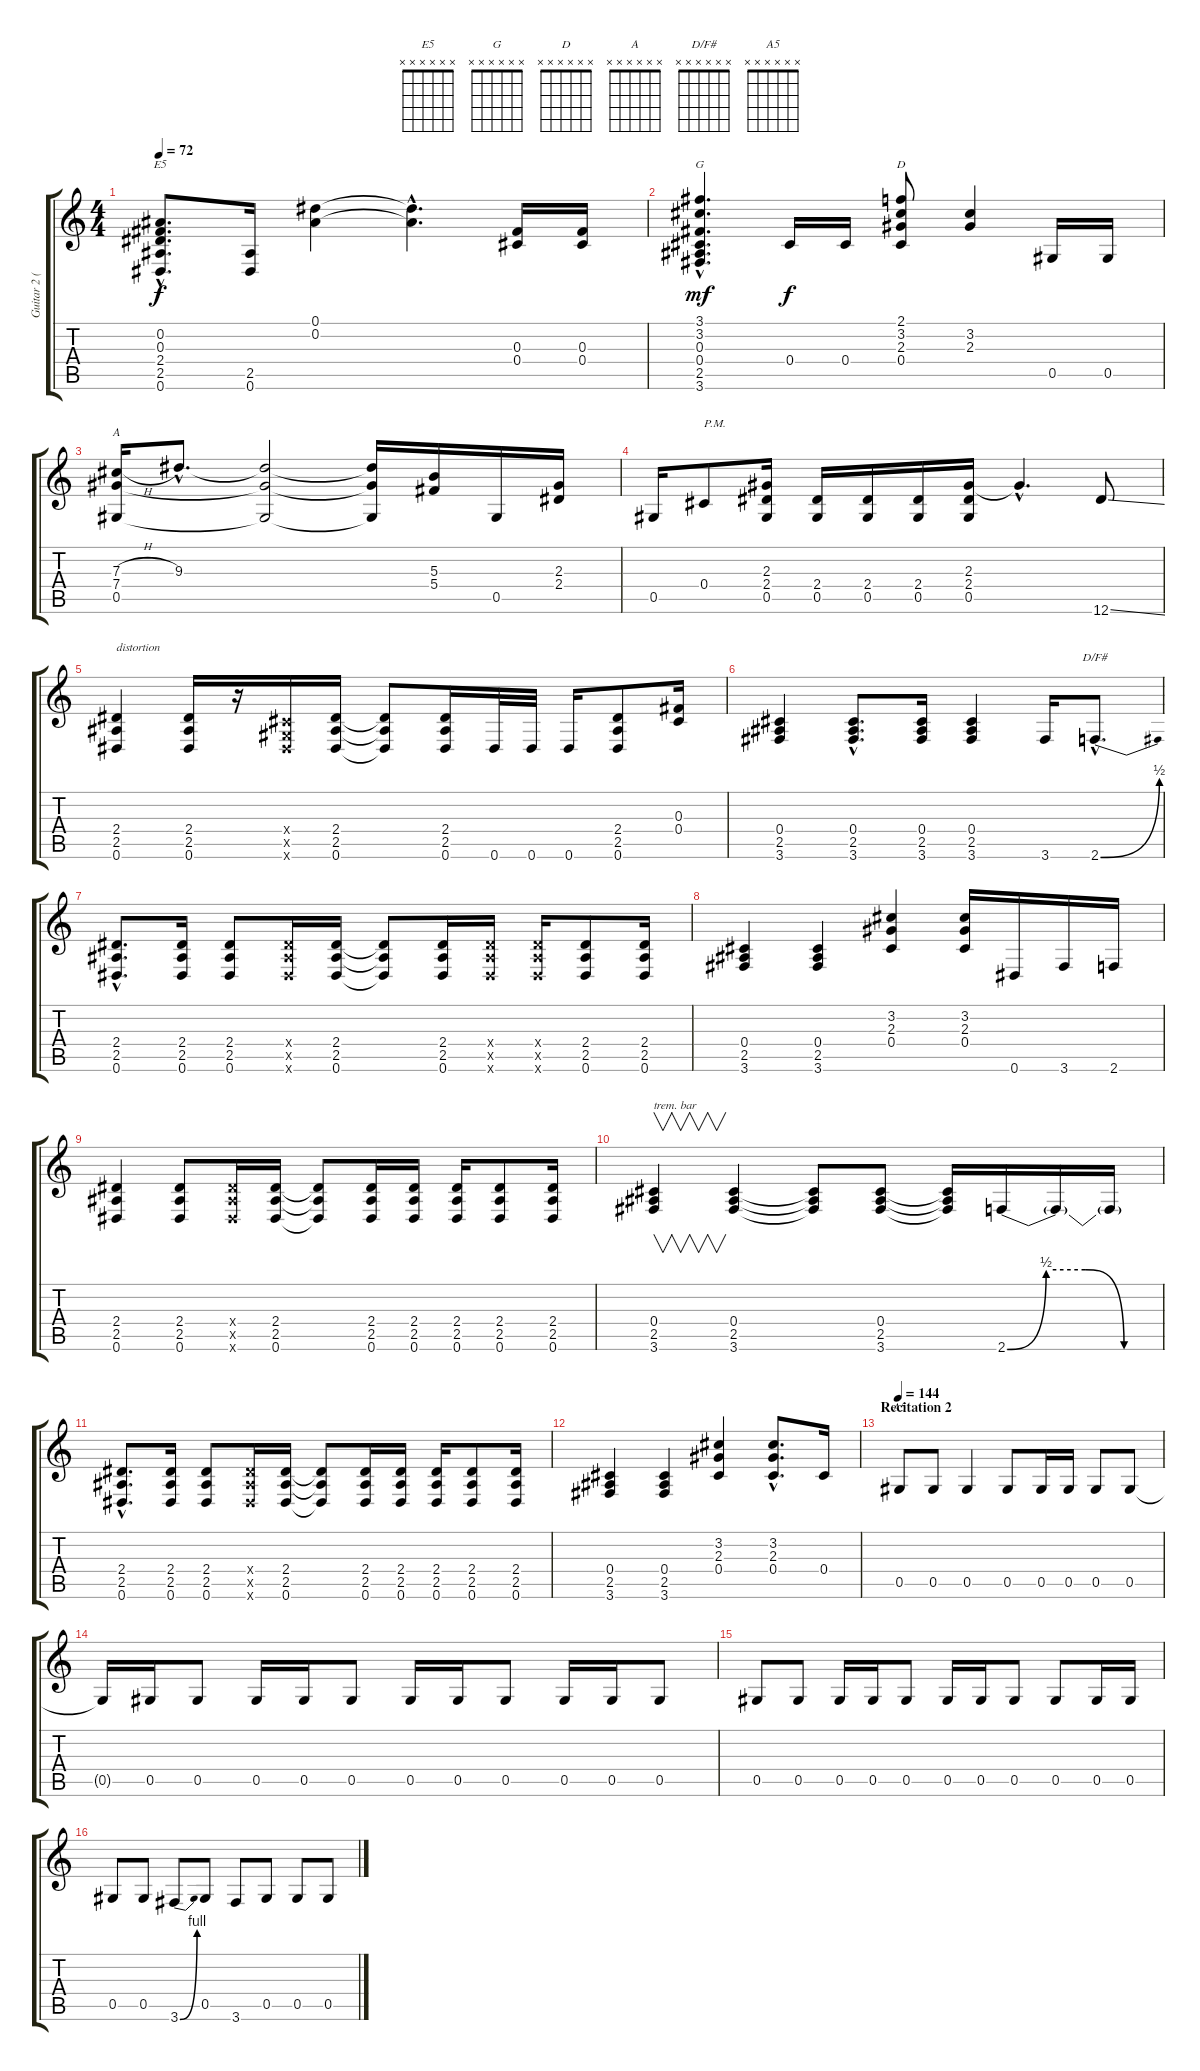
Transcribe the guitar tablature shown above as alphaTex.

\track ("Guitar 2 (Izzy)" "Guitar 2 (") {instrument overdrivenguitar}
\staff {score tabs}
\tuning (Eb4 Bb3 Gb3 Db3 Ab2 Eb2) {hide}
\chord ("E5" x x x x x x) {firstfret 0}
\chord ("G" x x x x x x) {firstfret 0}
\chord ("D" x x x x x x) {firstfret 0}
\chord ("A" x x x x x x) {firstfret 0}
\chord ("D/F#" x x x x x x) {firstfret 0}
\chord ("A5" x x x x x x) {firstfret 0}
\ts (4 4)
\tempo 72
\clef g2
\ks c
(0.2{hac} 0.3{hac} 2.4{hac} 2.5{hac} 0.6{hac}).8{d ch "E5" dy f} (2.5 0.6).16 (0.1 0.2).4 (0.1{hac t} 0.2{hac t}).4{d} (0.3 0.4).16 (0.3 0.4).16 |
(3.1{hac} 3.2{hac} 0.3{hac} 0.4{hac} 2.5{hac} 3.6{hac}).4{d ch "G" dy mf} 0.4.16{dy f} 0.4.16 (2.1 3.2 2.3 0.4).8{ch "D"} (3.2 2.3).4 0.5.16 0.5.16 |
(7.3{h} 7.4 0.5).16{ch "A"} 9.3{hac}.8{d} (9.3{t} 7.4{t} 0.5{t}).2 (9.3{t} 7.4{t} 0.5{t}).16 (5.3 5.4).16 0.5.16 (2.3 2.4).16 |
0.5.16 0.4.8{txt "P.M."} (2.3 2.4 0.5).16 (2.4 0.5).16 (2.4 0.5).16 (2.4 0.5).16 (2.3 2.4 0.5).16 2.3{hac t}.4{d} 12.6{ss}.8 |
(2.4 2.5 0.6).4{txt "distortion"} (2.4 2.5 0.6).16 r.16 (0.4{x} 0.5{x} 0.6{x}).16 (2.4 2.5 0.6).16 (2.4{t} 2.5{t} 0.6{t}).8 (2.4 2.5 0.6).16 0.6.32 0.6.32 0.6.16 (2.4 2.5 0.6).8 (0.3 0.4).16 |
(0.4 2.5 3.6).4 (0.4{hac} 2.5{hac} 3.6{hac}).8{d} (0.4 2.5 3.6).16 (0.4 2.5 3.6).4 3.6.16 2.6{be (bend 0 0 60 2) hac}.8{d ch "D/F#"} |
(2.4{hac} 2.5{hac} 0.6{hac}).8{d} (2.4 2.5 0.6).16 (2.4 2.5 0.6).8 (2.4{x} 2.5{x} 0.6{x}).16 (2.4 2.5 0.6).16 (2.4{t} 2.5{t} 0.6{t}).8 (2.4 2.5 0.6).16 (2.4{x} 2.5{x} 0.6{x}).16 (2.4{x} 2.5{x} 0.6{x}).16 (2.4 2.5 0.6).8 (2.4 2.5 0.6).16 |
(0.4 2.5 3.6).4 (0.4 2.5 3.6).4 (3.2 2.3 0.4).4 (3.2 2.3 0.4).16 0.6.16 3.6.16 2.6.16 |
(2.4 2.5 0.6).4 (2.4 2.5 0.6).8 (2.4{x} 2.5{x} 0.6{x}).16 (2.4 2.5 0.6).16 (2.4{t} 2.5{t} 0.6{t}).8 (2.4 2.5 0.6).16 (2.4 2.5 0.6).16 (2.4 2.5 0.6).16 (2.4 2.5 0.6).8 (2.4 2.5 0.6).16 |
(0.4 2.5 3.6).4{v txt "trem. bar"} (0.4 2.5 3.6).4 (0.4{t} 2.5{t} 3.6{t}).8 (0.4 2.5 3.6).8 (0.4{t} 2.5{t} 3.6{t}).16 2.6{be (custom 0 0 15 2 30 2 45 0 60 0)}.16 2.6{t}.16 2.6{t}.16 |
(2.4{hac} 2.5{hac} 0.6{hac}).8{d} (2.4 2.5 0.6).16 (2.4 2.5 0.6).8 (2.4{x} 2.5{x} 0.6{x}).16 (2.4 2.5 0.6).16 (2.4{t} 2.5{t} 0.6{t}).8 (2.4 2.5 0.6).16 (2.4 2.5 0.6).16 (2.4 2.5 0.6).16 (2.4 2.5 0.6).8 (2.4 2.5 0.6).16 |
(0.4 2.5 3.6).4 (0.4 2.5 3.6).4 (3.2 2.3 0.4).4 (3.2{hac} 2.3{hac} 0.4{hac}).8{d} 0.4.16 |
\section ("" "Recitation 2")
\tempo 144
0.5.8{ch "A5"} 0.5.8 0.5.4 0.5.8 0.5.16 0.5.16 0.5.8 0.5.8 |
0.5{t}.16 0.5.16 0.5.8 0.5.16 0.5.16 0.5.8 0.5.16 0.5.16 0.5.8 0.5.16 0.5.16 0.5.8 |
0.5.8 0.5.8 0.5.16 0.5.16 0.5.8 0.5.16 0.5.16 0.5.8 0.5.8 0.5.16 0.5.16 |
0.5.8 0.5.8 3.6{be (bend 0 0 60 4)}.8 0.5.8 3.6.8 0.5.8 0.5.8 0.5.8
